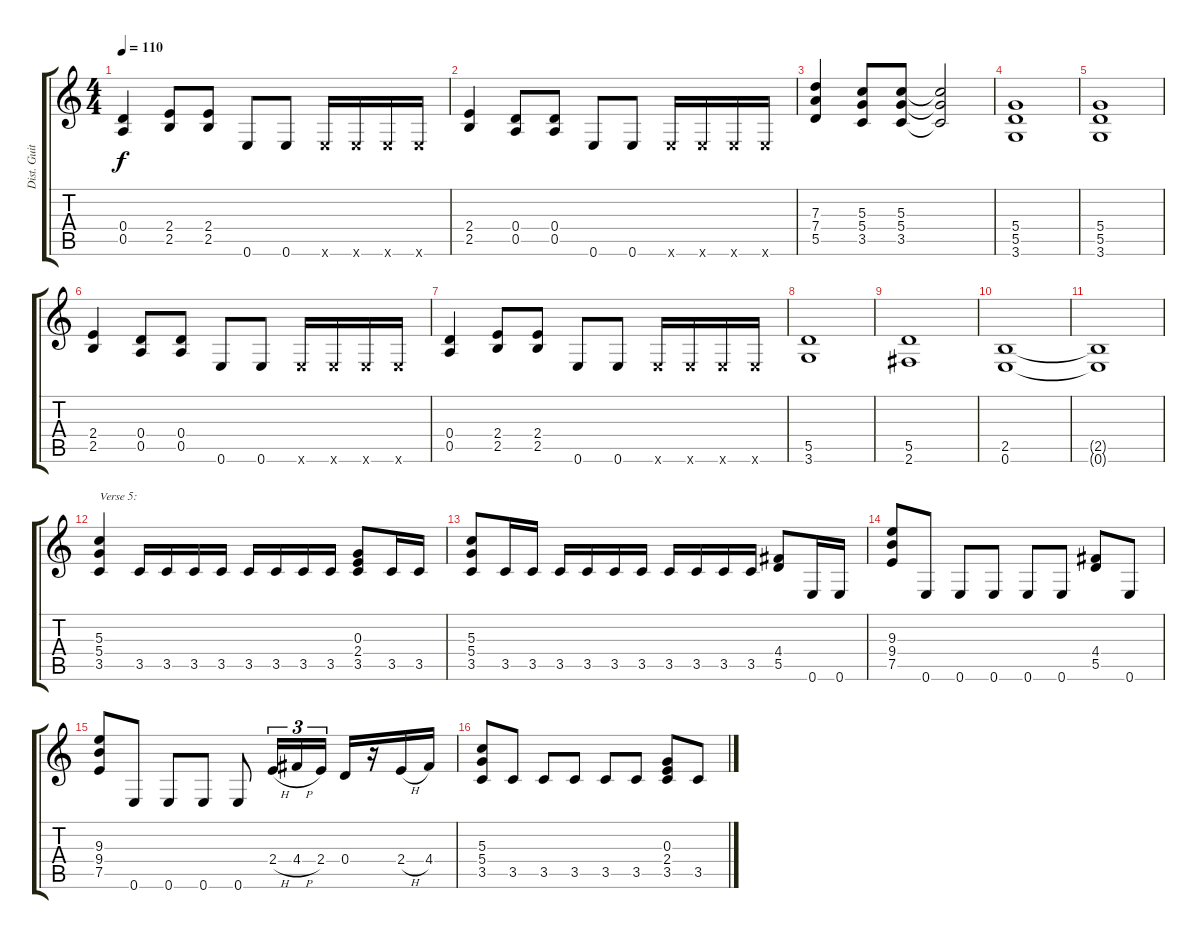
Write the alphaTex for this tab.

\track ("Dist. Guitar 2" "Dist. Guit") {instrument overdrivenguitar}
\staff {score tabs}
\tuning (E4 B3 G3 D3 A2 E2) {hide}
\ts (4 4)
\tempo 110
\clef g2
\ks c
(0.4 0.5).4{dy f} (2.4 2.5).8 (2.4 2.5).8 0.6.8 0.6.8 0.6{x}.16 0.6{x}.16 0.6{x}.16 0.6{x}.16 |
(2.4 2.5).4 (0.4 0.5).8 (0.4 0.5).8 0.6.8 0.6.8 0.6{x}.16 0.6{x}.16 0.6{x}.16 0.6{x}.16 |
(7.3 7.4 5.5).4 (5.3 5.4 3.5).8 (5.3 5.4 3.5).8 (5.3{t} 5.4{t} 3.5{t}).2 |
(5.4 5.5 3.6).1 |
(5.4 5.5 3.6).1 |
(2.4 2.5).4 (0.4 0.5).8 (0.4 0.5).8 0.6.8 0.6.8 0.6{x}.16 0.6{x}.16 0.6{x}.16 0.6{x}.16 |
(0.4 0.5).4 (2.4 2.5).8 (2.4 2.5).8 0.6.8 0.6.8 0.6{x}.16 0.6{x}.16 0.6{x}.16 0.6{x}.16 |
(5.5 3.6).1 |
(5.5 2.6).1 |
(2.5 0.6).1 |
(2.5{t} 0.6{t}).1 |
(5.3 5.4 3.5).4{txt "Verse 5:"} 3.5.16 3.5.16 3.5.16 3.5.16 3.5.16 3.5.16 3.5.16 3.5.16 (0.3 2.4 3.5).8 3.5.16 3.5.16 |
(5.3 5.4 3.5).8 3.5.16 3.5.16 3.5.16 3.5.16 3.5.16 3.5.16 3.5.16 3.5.16 3.5.16 3.5.16 (4.4 5.5).8 0.6.16 0.6.16 |
(9.3 9.4 7.5).8 0.6.8 0.6.8 0.6.8 0.6.8 0.6.8 (4.4 5.5).8 0.6.8 |
(9.3 9.4 7.5).8 0.6.8 0.6.8 0.6.8 0.6.8 2.4{h}.16{tu (3 2)} 4.4{h}.16{tu (3 2)} 2.4.16{tu (3 2)} 0.4.16 r.16 2.4{h}.16 4.4.16 |
(5.3 5.4 3.5).8 3.5.8 3.5.8 3.5.8 3.5.8 3.5.8 (0.3 2.4 3.5).8 3.5.8
